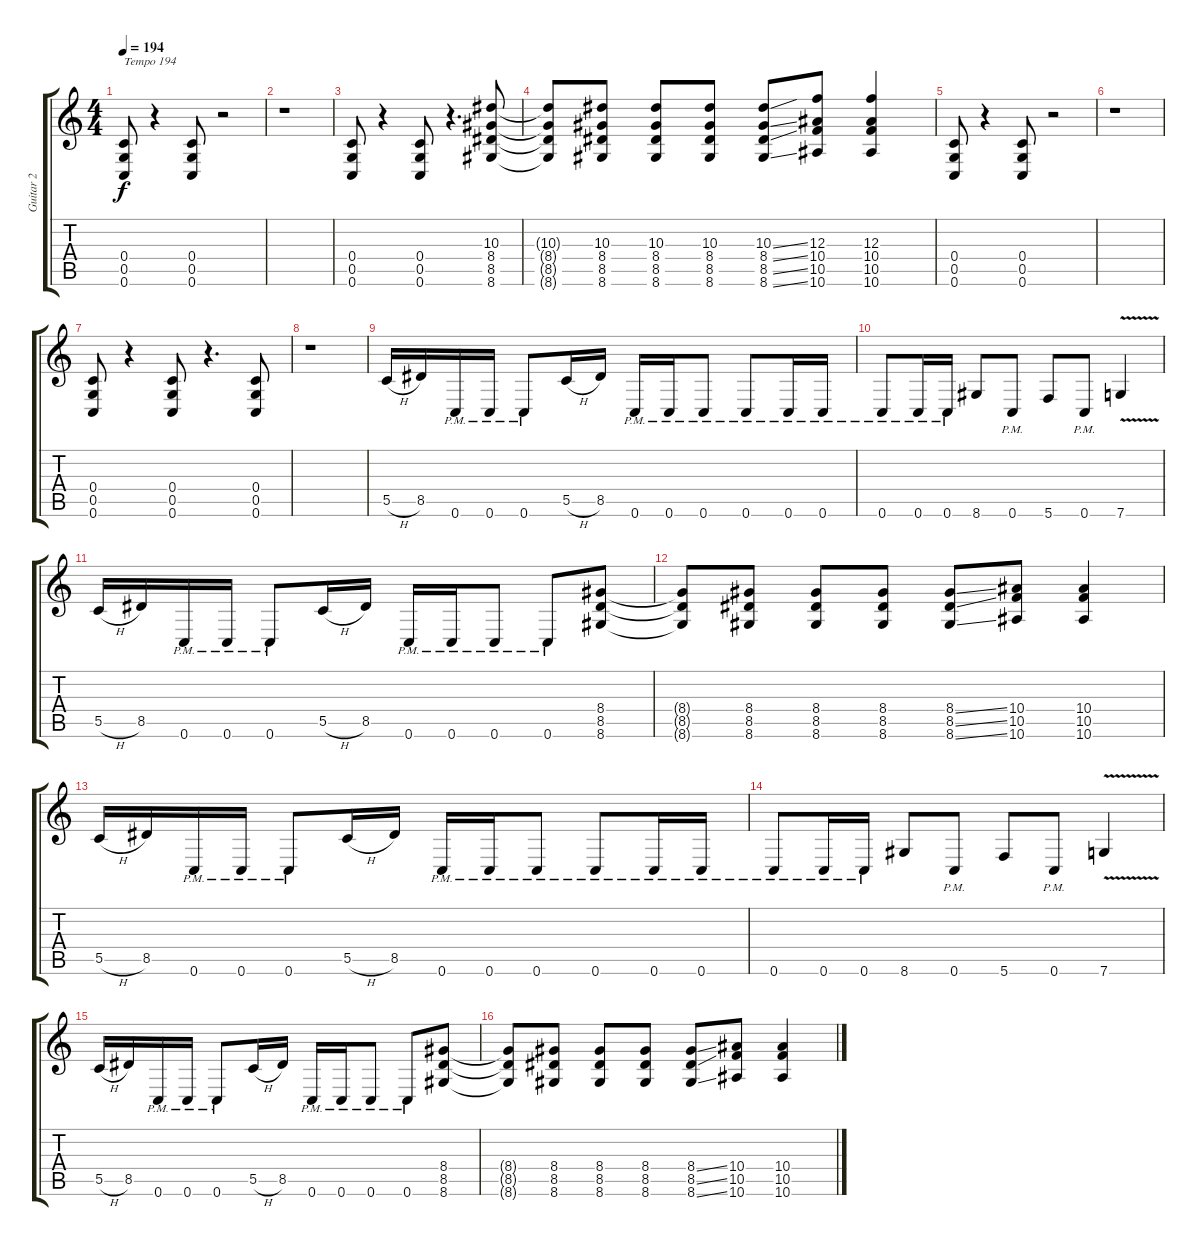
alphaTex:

\track ("Guitar 2" "Guitar 2") {instrument distortionguitar}
\staff {score tabs}
\tuning (D4 A3 F3 C3 G2 C2) {hide}
\ts (4 4)
\tempo 194
\clef g2
\ks c
(0.4 0.5 0.6).8{txt "Tempo 194" dy f instrument distortionguitar} r.4 (0.4 0.5 0.6).8 r.2 |
r.1 |
(0.4 0.5 0.6).8 r.4 (0.4 0.5 0.6).8 r.4{d} (10.3 8.4 8.5 8.6).8 |
(10.3{t} 8.4{t} 8.5{t} 8.6{t}).8 (10.3 8.4 8.5 8.6).8 (10.3 8.4 8.5 8.6).8 (10.3 8.4 8.5 8.6).8 (10.3{ss} 8.4{ss} 8.5{ss} 8.6{ss}).8 (12.3 10.4 10.5 10.6).8 (12.3 10.4 10.5 10.6).4 |
(0.4 0.5 0.6).8 r.4 (0.4 0.5 0.6).8 r.2 |
r.1 |
(0.4 0.5 0.6).8 r.4 (0.4 0.5 0.6).8 r.4{d} (0.4 0.5 0.6).8 |
r.1 |
5.5{h}.16 8.5.16 0.6{pm}.16 0.6{pm}.16 0.6{pm}.8 5.5{h}.16 8.5.16 0.6{pm}.16 0.6{pm}.16 0.6{pm}.8 0.6{pm}.8 0.6{pm}.16 0.6{pm}.16 |
0.6{pm}.8 0.6{pm}.16 0.6{pm}.16 8.6.8 0.6{pm}.8 5.6.8 0.6{pm}.8 7.6{v}.4 |
5.5{h}.16 8.5.16 0.6{pm}.16 0.6{pm}.16 0.6{pm}.8 5.5{h}.16 8.5.16 0.6{pm}.16 0.6{pm}.16 0.6{pm}.8 0.6{pm}.8 (8.4 8.5 8.6).8 |
(8.4{t} 8.5{t} 8.6{t}).8 (8.4 8.5 8.6).8 (8.4 8.5 8.6).8 (8.4 8.5 8.6).8 (8.4{ss} 8.5{ss} 8.6{ss}).8 (10.4 10.5 10.6).8 (10.4 10.5 10.6).4 |
5.5{h}.16 8.5.16 0.6{pm}.16 0.6{pm}.16 0.6{pm}.8 5.5{h}.16 8.5.16 0.6{pm}.16 0.6{pm}.16 0.6{pm}.8 0.6{pm}.8 0.6{pm}.16 0.6{pm}.16 |
0.6{pm}.8 0.6{pm}.16 0.6{pm}.16 8.6.8 0.6{pm}.8 5.6.8 0.6{pm}.8 7.6{v}.4 |
5.5{h}.16 8.5.16 0.6{pm}.16 0.6{pm}.16 0.6{pm}.8 5.5{h}.16 8.5.16 0.6{pm}.16 0.6{pm}.16 0.6{pm}.8 0.6{pm}.8 (8.4 8.5 8.6).8 |
(8.4{t} 8.5{t} 8.6{t}).8 (8.4 8.5 8.6).8 (8.4 8.5 8.6).8 (8.4 8.5 8.6).8 (8.4{ss} 8.5{ss} 8.6{ss}).8 (10.4 10.5 10.6).8 (10.4 10.5 10.6).4
